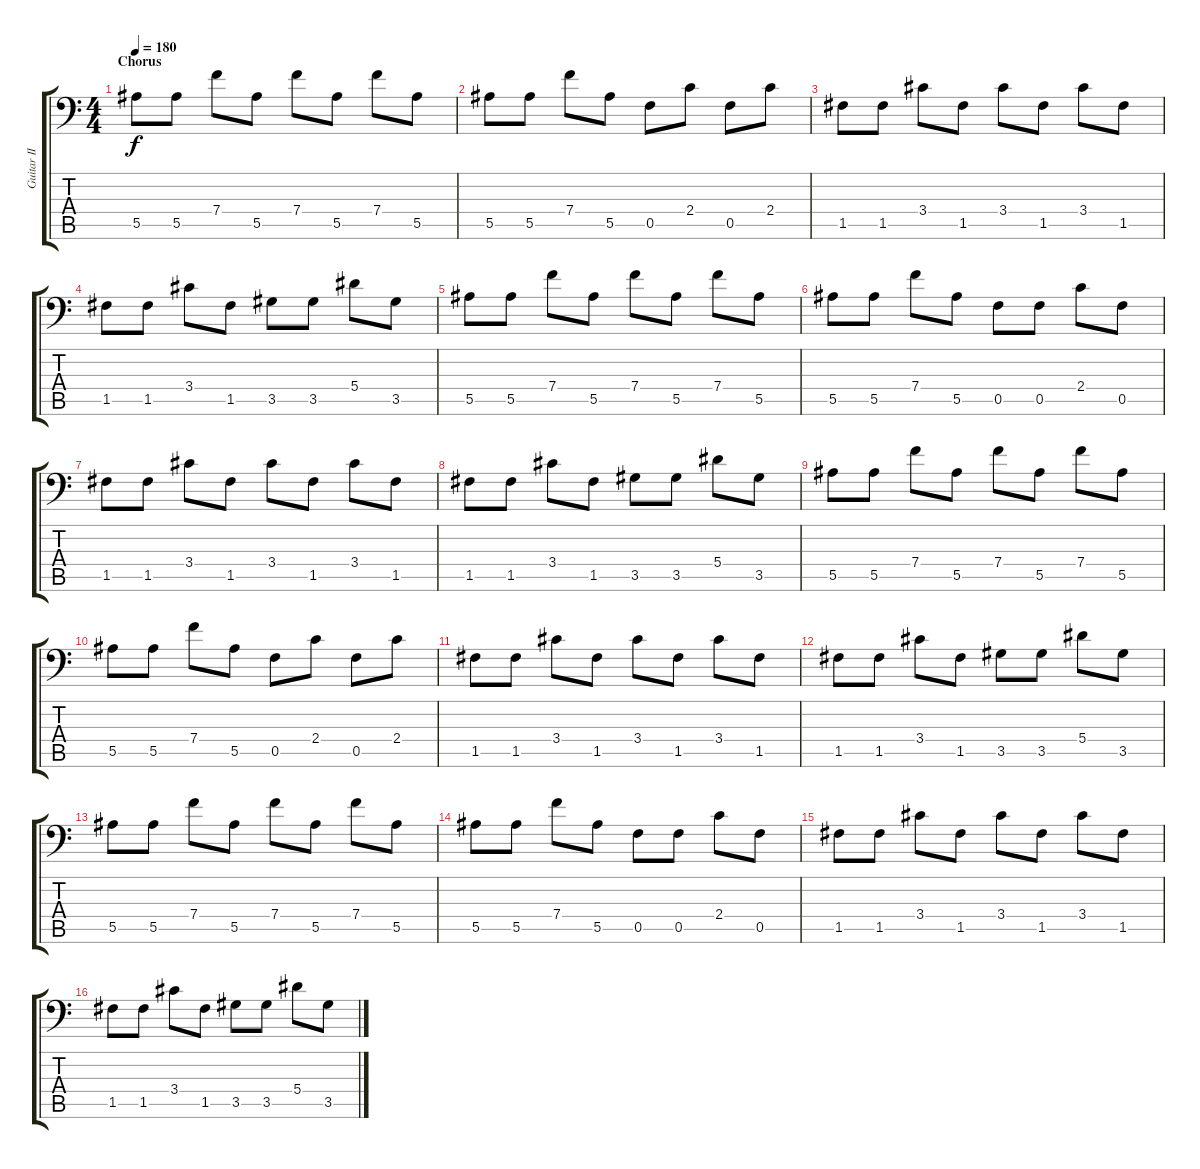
\track ("Guitar II" "Guitar II") {instrument distortionguitar}
\staff {score tabs}
\tuning (C4 G3 Eb3 Bb2 F2 Bb1) {hide}
\ts (4 4)
\section ("" "Chorus")
\tempo 180
\clef f4
\ks c
5.5.8{dy f} 5.5.8 7.4.8 5.5.8 7.4.8 5.5.8 7.4.8 5.5.8 |
5.5.8 5.5.8 7.4.8 5.5.8 0.5.8 2.4.8 0.5.8 2.4.8 |
1.5.8 1.5.8 3.4.8 1.5.8 3.4.8 1.5.8 3.4.8 1.5.8 |
1.5.8 1.5.8 3.4.8 1.5.8 3.5.8 3.5.8 5.4.8 3.5.8 |
5.5.8 5.5.8 7.4.8 5.5.8 7.4.8 5.5.8 7.4.8 5.5.8 |
5.5.8 5.5.8 7.4.8 5.5.8 0.5.8 0.5.8 2.4.8 0.5.8 |
1.5.8 1.5.8 3.4.8 1.5.8 3.4.8 1.5.8 3.4.8 1.5.8 |
1.5.8 1.5.8 3.4.8 1.5.8 3.5.8 3.5.8 5.4.8 3.5.8 |
5.5.8 5.5.8 7.4.8 5.5.8 7.4.8 5.5.8 7.4.8 5.5.8 |
5.5.8 5.5.8 7.4.8 5.5.8 0.5.8 2.4.8 0.5.8 2.4.8 |
1.5.8 1.5.8 3.4.8 1.5.8 3.4.8 1.5.8 3.4.8 1.5.8 |
1.5.8 1.5.8 3.4.8 1.5.8 3.5.8 3.5.8 5.4.8 3.5.8 |
5.5.8 5.5.8 7.4.8 5.5.8 7.4.8 5.5.8 7.4.8 5.5.8 |
5.5.8 5.5.8 7.4.8 5.5.8 0.5.8 0.5.8 2.4.8 0.5.8 |
1.5.8 1.5.8 3.4.8 1.5.8 3.4.8 1.5.8 3.4.8 1.5.8 |
1.5.8 1.5.8 3.4.8 1.5.8 3.5.8 3.5.8 5.4.8 3.5.8
